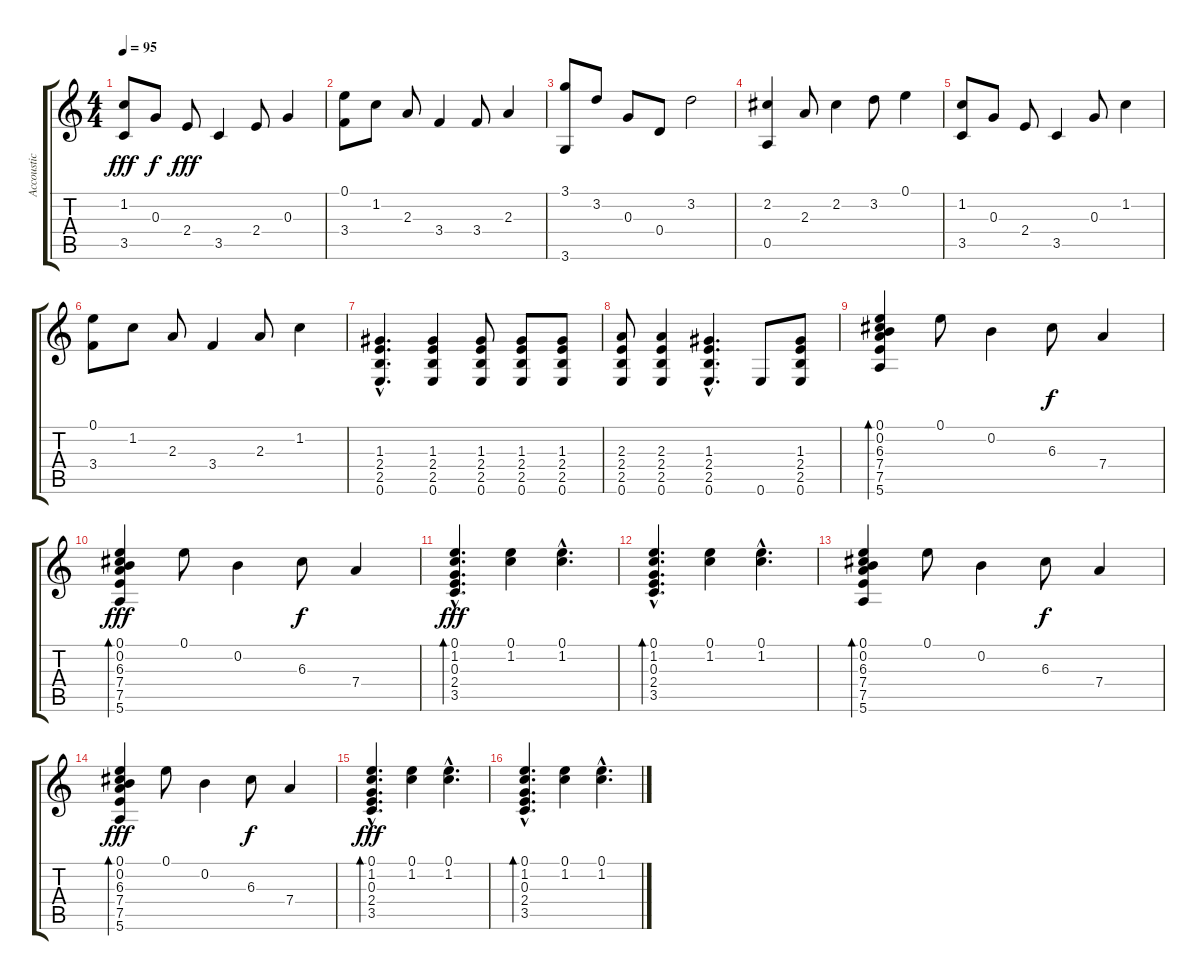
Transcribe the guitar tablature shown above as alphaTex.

\track ("Accoustic" "Accoustic") {instrument acousticguitarnylon}
\staff {score tabs}
\tuning (E4 B3 G3 D3 A2 E2) {hide}
\ts (4 4)
\tempo 95
\clef g2
\ks c
(1.2 3.5).8{dy fff} 0.3.8{dy f} 2.4.8{dy fff} 3.5.4 2.4.8 0.3.4 |
(0.1 3.4).8 1.2.8 2.3.8 3.4.4 3.4.8 2.3.4 |
(3.1 3.6).8 3.2.8 0.3.8 0.4.8 3.2.2 |
(2.2 0.5).4 2.3.8 2.2.4 3.2.8 0.1.4 |
(1.2 3.5).8 0.3.8 2.4.8 3.5.4 0.3.8 1.2.4 |
(0.1 3.4).8{volume 10 balance 0 instrument acousticguitarsteel} 1.2.8 2.3.8 3.4.4 2.3.8 1.2.4 |
(1.3{hac} 2.4{hac} 2.5{hac} 0.6{hac}).4{d} (1.3 2.4 2.5 0.6).4 (1.3 2.4 2.5 0.6).8 (1.3 2.4 2.5 0.6).8 (1.3 2.4 2.5 0.6).8 |
(2.3 2.4 2.5 0.6).8 (2.3 2.4 2.5 0.6).4 (1.3{hac} 2.4{hac} 2.5{hac} 0.6{hac}).4{d} 0.6.8 (1.3 2.4 2.5 0.6).8 |
(0.1 0.2 6.3 7.4 7.5 5.6).4{bd 240} 0.1.8 0.2.4 6.3.8{dy f} 7.4.4 |
(0.1 0.2 6.3 7.4 7.5 5.6).4{bd 240 dy fff} 0.1.8 0.2.4 6.3.8{dy f} 7.4.4 |
(0.1{hac} 1.2{hac} 0.3{hac} 2.4{hac} 3.5{hac}).4{d bd 240 dy fff} (0.1 1.2).4 (0.1{hac} 1.2{hac}).4{d} |
(0.1{hac} 1.2{hac} 0.3{hac} 2.4{hac} 3.5{hac}).4{d bd 240} (0.1 1.2).4 (0.1{hac} 1.2{hac}).4{d} |
(0.1 0.2 6.3 7.4 7.5 5.6).4{bd 240} 0.1.8 0.2.4 6.3.8{dy f} 7.4.4 |
(0.1 0.2 6.3 7.4 7.5 5.6).4{bd 240 dy fff} 0.1.8 0.2.4 6.3.8{dy f} 7.4.4 |
(0.1{hac} 1.2{hac} 0.3{hac} 2.4{hac} 3.5{hac}).4{d bd 240 dy fff} (0.1 1.2).4 (0.1{hac} 1.2{hac}).4{d} |
(0.1{hac} 1.2{hac} 0.3{hac} 2.4{hac} 3.5{hac}).4{d bd 240} (0.1 1.2).4 (0.1{hac} 1.2{hac}).4{d}
